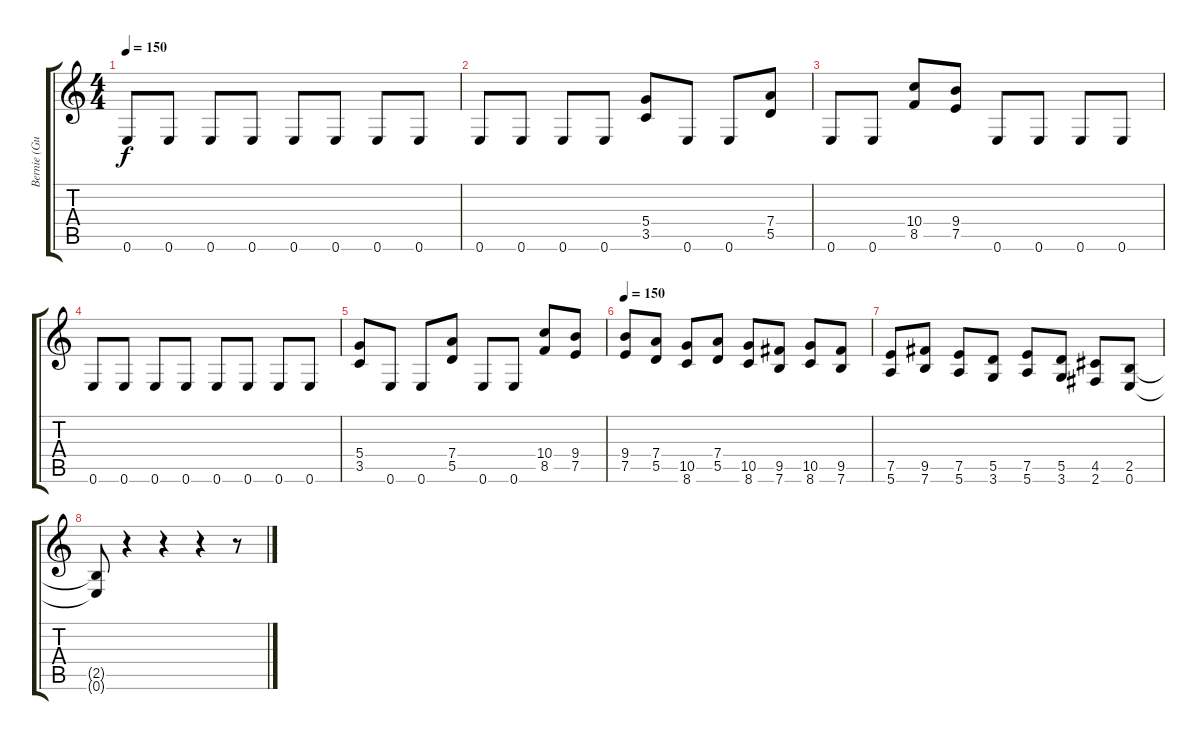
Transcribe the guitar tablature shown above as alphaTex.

\track ("Bernie (Guitar)" "Bernie (Gu") {instrument distortionguitar}
\staff {score tabs}
\tuning (E4 B3 G3 D3 A2 E2) {hide}
\ts (4 4)
\tempo 150
\clef g2
\ks c
0.6.8{dy f} 0.6.8 0.6.8 0.6.8 0.6.8 0.6.8 0.6.8 0.6.8 |
0.6.8 0.6.8 0.6.8 0.6.8 (5.4 3.5).8 0.6.8 0.6.8 (7.4 5.5).8 |
0.6.8 0.6.8 (10.4 8.5).8 (9.4 7.5).8 0.6.8 0.6.8 0.6.8 0.6.8 |
0.6.8 0.6.8 0.6.8 0.6.8 0.6.8 0.6.8 0.6.8 0.6.8 |
(5.4 3.5).8 0.6.8 0.6.8 (7.4 5.5).8 0.6.8 0.6.8 (10.4 8.5).8 (9.4 7.5).8 |
\tempo 150
(9.4 7.5).8 (7.4 5.5).8 (10.5 8.6).8 (7.4 5.5).8 (10.5 8.6).8 (9.5 7.6).8 (10.5 8.6).8 (9.5 7.6).8 |
(7.5 5.6).8 (9.5 7.6).8 (7.5 5.6).8 (5.5 3.6).8 (7.5 5.6).8 (5.5 3.6).8 (4.5 2.6).8 (2.5 0.6).8 |
(2.5{t} 0.6{t}).8 r.4 r.4 r.4 r.8
